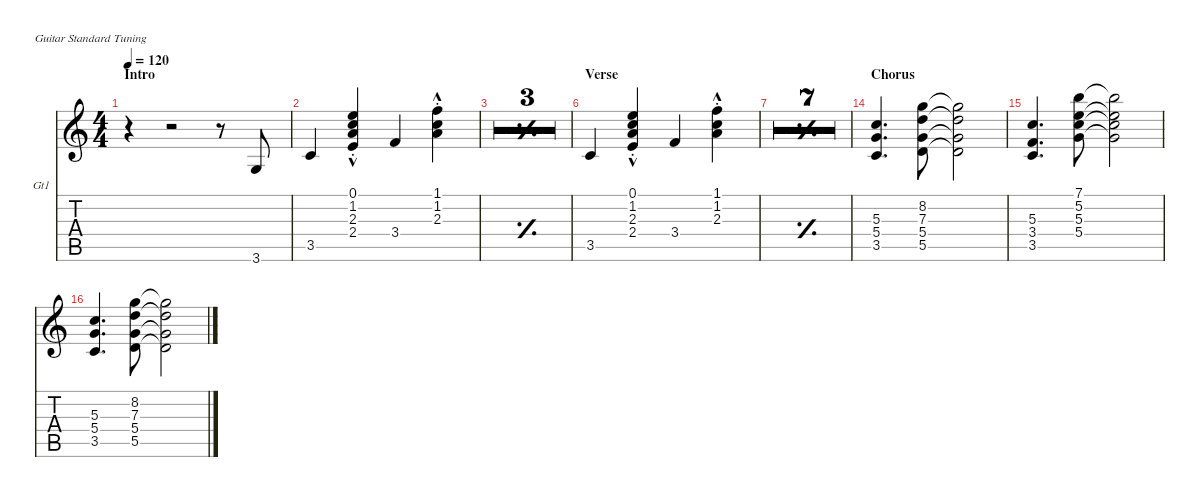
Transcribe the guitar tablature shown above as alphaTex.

\defaultSystemsLayout 4
\hideDynamics
\bracketExtendMode nobrackets
\firstSystemTrackNameOrientation horizontal
\otherSystemsTrackNameOrientation horizontal
\track ("Guitar 1" "Gt1") {multiBarRest instrument electricguitarclean}
\staff {score tabs}
\tuning (E4 B3 G3 D3 A2 E2)
\ts (4 4)
\section ("" "Intro")
\tempo 120
\clef g2
\ks c
r.4{dy mf instrument electricguitarclean} r.2 r.8 3.6.8 |
3.5.4 (2.4{hac st} 2.3{hac st} 1.2{hac st} 0.1{hac st}).4 3.4.4 (1.1{hac st} 1.2{hac st} 2.3{hac st}).4 |
\simile simple
|
|
|
\section ("" "Verse")
\simile none
3.5.4 (2.4{hac st} 2.3{hac st} 1.2{hac st} 0.1{hac st}).4 3.4.4 (1.1{hac st} 1.2{hac st} 2.3{hac st}).4 |
\simile simple
|
|
|
|
|
|
|
\section ("" "Chorus")
\simile none
(3.5 5.4 5.3).4{d} (5.5 5.4 7.3 8.2).8 (5.5{t} 5.4{t} 7.3{t} 8.2{t}).2 |
(3.5 3.4 5.3).4{d} (5.4 5.3 5.2 7.1).8 (5.4{t} 5.3{t} 5.2{t} 7.1{t}).2 |
(3.5 5.4 5.3).4{d} (5.5 5.4 7.3 8.2).8 (5.5{t} 5.4{t} 7.3{t} 8.2{t}).2
